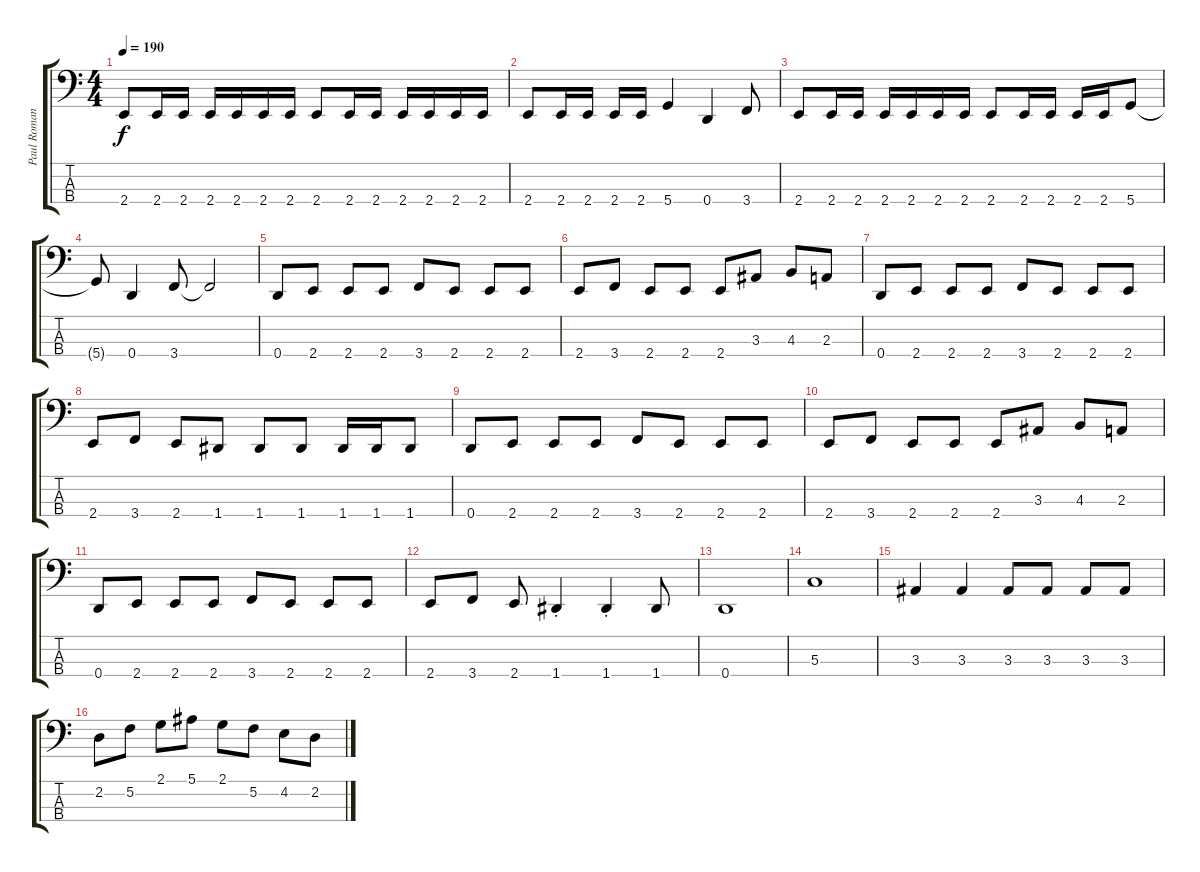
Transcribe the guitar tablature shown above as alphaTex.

\track ("Paul Romanko" "Paul Roman") {instrument electricbasspick}
\staff {score tabs}
\tuning (F2 C2 G1 D1) {hide}
\ts (4 4)
\tempo 190
\clef f4
\ks c
2.4.8{dy f} 2.4.16 2.4.16 2.4.16 2.4.16 2.4.16 2.4.16 2.4.8 2.4.16 2.4.16 2.4.16 2.4.16 2.4.16 2.4.16 |
2.4.8 2.4.16 2.4.16 2.4.16 2.4.16 5.4.4 0.4.4 3.4.8 |
2.4.8 2.4.16 2.4.16 2.4.16 2.4.16 2.4.16 2.4.16 2.4.8 2.4.16 2.4.16 2.4.16 2.4.16 5.4.8 |
5.4{t}.8 0.4.4 3.4.8 3.4{t}.2 |
0.4.8 2.4.8 2.4.8 2.4.8 3.4.8 2.4.8 2.4.8 2.4.8 |
2.4.8 3.4.8 2.4.8 2.4.8 2.4.8 3.3.8 4.3.8 2.3.8 |
0.4.8 2.4.8 2.4.8 2.4.8 3.4.8 2.4.8 2.4.8 2.4.8 |
2.4.8 3.4.8 2.4.8 1.4.8 1.4.8 1.4.8 1.4.16 1.4.16 1.4.8 |
0.4.8 2.4.8 2.4.8 2.4.8 3.4.8 2.4.8 2.4.8 2.4.8 |
2.4.8 3.4.8 2.4.8 2.4.8 2.4.8 3.3.8 4.3.8 2.3.8 |
0.4.8 2.4.8 2.4.8 2.4.8 3.4.8 2.4.8 2.4.8 2.4.8 |
2.4.8 3.4.8 2.4.8 1.4{st}.4 1.4{st}.4 1.4.8 |
0.4.1 |
5.3.1 |
3.3.4 3.3.4 3.3.8 3.3.8 3.3.8 3.3.8 |
2.2.8 5.2.8 2.1.8 5.1.8 2.1.8 5.2.8 4.2.8 2.2.8
